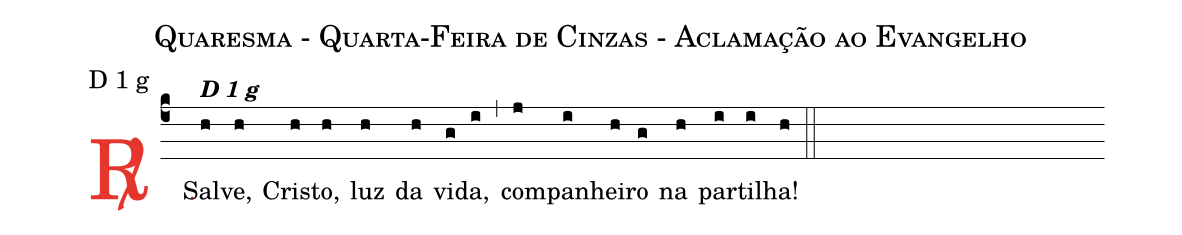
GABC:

name: Quaresma - Quarta-Feira de Cinzas - Aclamação ao Evangelho;
mode: D 1 g;
%%
(c4)

<c><sp>R/</sp>.</c>() Sal<alt>\textbf{D 1 g}</alt>(h)ve,(h) Cris(h)to,(h) luz(h) da(h) vi(g)da,(i) (,) com(j)pa(i)nhei(h)ro(g) na(h) par(i)ti(i)lha!(h)

(::)
